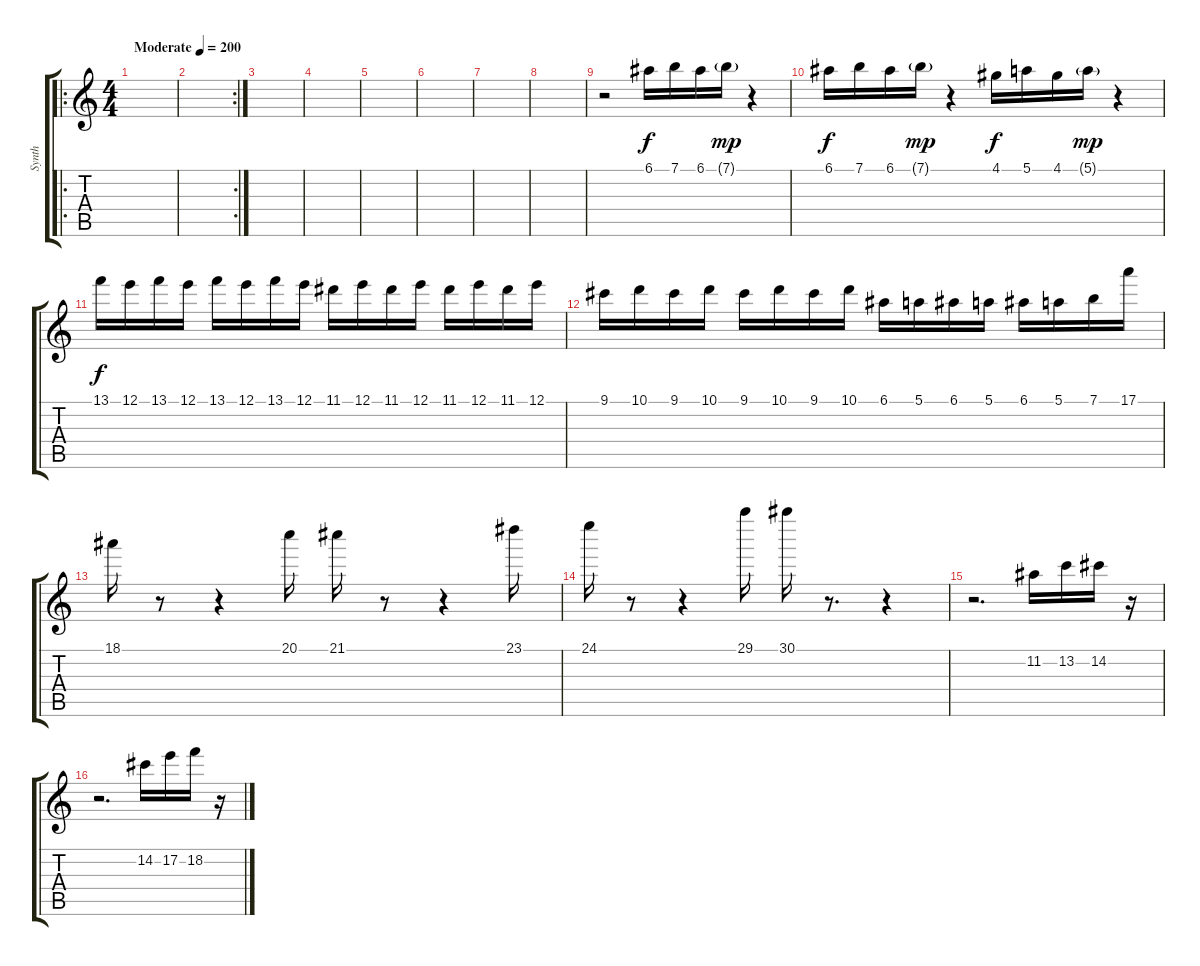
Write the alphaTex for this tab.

\track ("Synth" "Synth") {instrument flute}
\staff {score tabs}
\tuning (E5 B4 G4 D4 A3 E3) {hide}
\ro
\ts (4 4)
\tempo (200 "Moderate")
\clef g2
\ks c
|
\rc 2
|
|
|
|
|
|
|
r.2 6.1.16 7.1.16 6.1.16 7.1{g}.16{dy mp} r.4 |
6.1.16{dy f} 7.1.16 6.1.16 7.1{g}.16{dy mp} r.4 4.1.16{dy f} 5.1.16 4.1.16 5.1{g}.16{dy mp} r.4 |
13.1.16{dy f} 12.1.16 13.1.16 12.1.16 13.1.16 12.1.16 13.1.16 12.1.16 11.1.16 12.1.16 11.1.16 12.1.16 11.1.16 12.1.16 11.1.16 12.1.16 |
9.1.16 10.1.16 9.1.16 10.1.16 9.1.16 10.1.16 9.1.16 10.1.16 6.1.16 5.1.16 6.1.16 5.1.16 6.1.16 5.1.16 7.1.16 17.1.16 |
18.1.16 r.8 r.4 20.1.16 21.1.16 r.8 r.4 23.1.16 |
24.1.16 r.8 r.4 29.1.16 30.1.16 r.8{d} r.4 |
r.2{d} 11.2.16 13.2.16 14.2.16 r.16 |
r.2{d} 14.2.16 17.2.16 18.2.16 r.16
